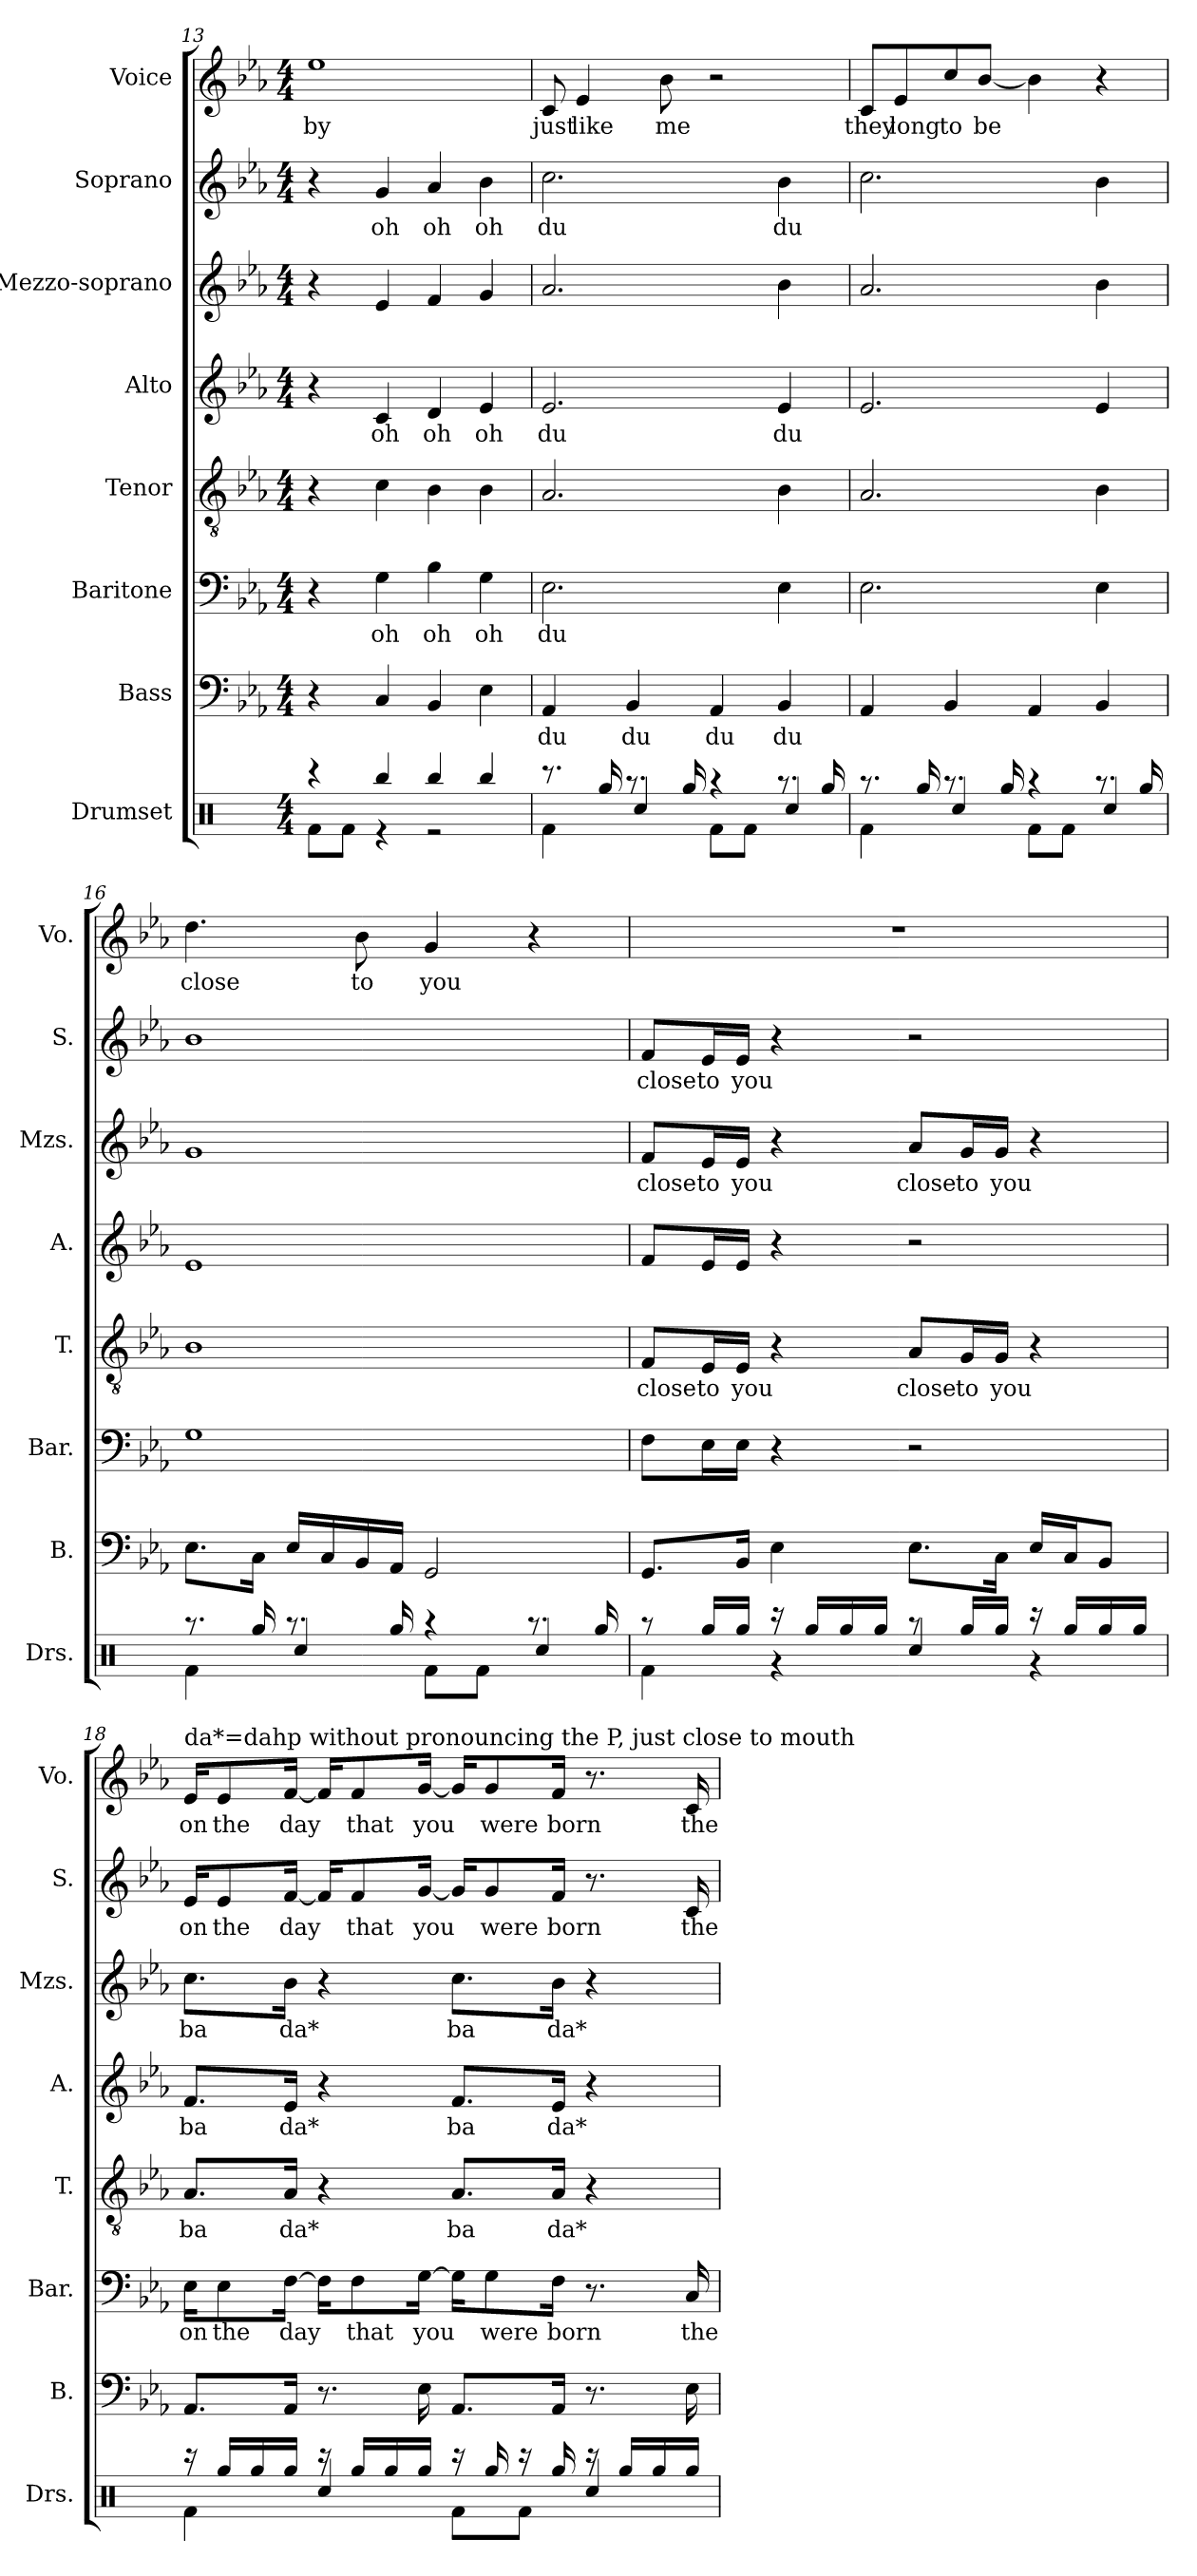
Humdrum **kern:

**kern	**kern	**text	**kern	**text	**kern	**text	**kern	**text	**kern	**text	**kern	**text	**kern	**text
*part8	*part7	*part7	*part6	*part6	*part5	*part5	*part4	*part4	*part3	*part3	*part2	*part2	*part1	*part1
*staff8	*staff7	*staff7	*staff6	*staff6	*staff5	*staff5	*staff4	*staff4	*staff3	*staff3	*staff2	*staff2	*staff1	*staff1
*I"Drumset	*I"Bass	*	*I"Baritone	*	*I"Tenor	*	*I"Alto	*	*I"Mezzo-soprano	*	*I"Soprano	*	*I"Voice	*
*I'Drs.	*I'B.	*	*I'Bar.	*	*I'T.	*	*I'A.	*	*I'Mzs.	*	*I'S.	*	*I'Vo.	*
*clefX	*clefF4	*	*clefF4	*	*clefGv2	*	*clefG2	*	*clefG2	*	*clefG2	*	*clefG2	*
*k[]	*k[b-e-a-]	*	*k[b-e-a-]	*	*k[b-e-a-]	*	*k[b-e-a-]	*	*k[b-e-a-]	*	*k[b-e-a-]	*	*k[b-e-a-]	*
*M4/4	*M4/4	*	*M4/4	*	*M4/4	*	*M4/4	*	*M4/4	*	*M4/4	*	*M4/4	*
=13	=13	=13	=13	=13	=13	=13	=13	=13	=13	=13	=13	=13	=13	=13
*^	*	*	*	*	*	*	*	*	*	*	*	*	*	*
!	!	!	!	!	!	!	!	!	!	!	!	!	!	!	!LO:LY:b
4r	8Rf\L	4r	.	4r	.	4r	.	4r	.	4r	.	4r	.	1ee-	by
.	8Rf\J	.	.	.	.	.	.	.	.	.	.	.	.	.	.
!	!	!	!	!	!LO:LY:b	!	!	!	!LO:LY:b	!	!	!	!LO:LY:b	!	!
4Rbb/	4r	4C/	.	4G\	oh	4c\	.	4c/	oh	4e-/	.	4g/	oh	.	.
!	!	!	!	!	!LO:LY:b	!	!	!	!LO:LY:b	!	!	!	!LO:LY:b	!	!
4Rbb/	2r	4BB-/	.	4B-\	oh	4B-\	.	4d/	oh	4f/	.	4a-/	oh	.	.
!	!	!	!	!	!LO:LY:b	!	!	!	!LO:LY:b	!	!	!	!LO:LY:b	!	!
4Rbb/	.	4E-\	.	4G\	oh	4B-\	.	4e-/	oh	4g/	.	4b-\	oh	.	.
=14	=14	=14	=14	=14	=14	=14	=14	=14	=14	=14	=14	=14	=14	=14	=14
!	!	!	!LO:LY:b	!	!LO:LY:b	!	!	!	!LO:LY:b	!	!	!	!LO:LY:b	!	!LO:LY:b
8.r	4Rf\	4AA-/	du	2.E-\	du	2.A-/	.	2.e-/	du	2.a-/	.	2.cc\	du	8c/	just
!	!	!	!	!	!	!	!	!	!	!	!	!	!	!	!LO:LY:b
.	.	.	.	.	.	.	.	.	.	.	.	.	.	4e-/	like
16Rgg/	.	.	.	.	.	.	.	.	.	.	.	.	.	.	.
!	!	!	!LO:LY:b	!	!	!	!	!	!	!	!	!	!	!	!
8.r	4Rcc/	4BB-/	du	.	.	.	.	.	.	.	.	.	.	.	.
!	!	!	!	!	!	!	!	!	!	!	!	!	!	!	!LO:LY:b
.	.	.	.	.	.	.	.	.	.	.	.	.	.	8b-\	me
16Rgg/	.	.	.	.	.	.	.	.	.	.	.	.	.	.	.
!	!	!	!LO:LY:b	!	!	!	!	!	!	!	!	!	!	!	!
4r	8Rf\L	4AA-/	du	.	.	.	.	.	.	.	.	.	.	2r	.
.	8Rf\J	.	.	.	.	.	.	.	.	.	.	.	.	.	.
!	!	!	!LO:LY:b	!	!	!	!	!	!LO:LY:b	!	!	!	!LO:LY:b	!	!
8.r	4Rcc/	4BB-/	du	4E-\	.	4B-\	.	4e-/	du	4b-\	.	4b-\	du	.	.
16Rgg/	.	.	.	.	.	.	.	.	.	.	.	.	.	.	.
!!LO:PB:g=z
=15	=15	=15	=15	=15	=15	=15	=15	=15	=15	=15	=15	=15	=15	=15	=15
!	!	!	!	!	!	!	!	!	!	!	!	!	!	!	!LO:LY:b
8.r	4Rf\	4AA-/	.	2.E-\	.	2.A-/	.	2.e-/	.	2.a-/	.	2.cc\	.	8c/L	they
!	!	!	!	!	!	!	!	!	!	!	!	!	!	!	!LO:LY:b
.	.	.	.	.	.	.	.	.	.	.	.	.	.	8e-/	long
16Rgg/	.	.	.	.	.	.	.	.	.	.	.	.	.	.	.
!	!	!	!	!	!	!	!	!	!	!	!	!	!	!	!LO:LY:b
8.r	4Rcc/	4BB-/	.	.	.	.	.	.	.	.	.	.	.	8cc/	to
!	!	!	!	!	!	!	!	!	!	!	!	!	!	!	!LO:LY:b
.	.	.	.	.	.	.	.	.	.	.	.	.	.	[8b-/J	be
16Rgg/	.	.	.	.	.	.	.	.	.	.	.	.	.	.	.
4r	8Rf\L	4AA-/	.	.	.	.	.	.	.	.	.	.	.	4b-\]	.
.	8Rf\J	.	.	.	.	.	.	.	.	.	.	.	.	.	.
8.r	4Rcc/	4BB-/	.	4E-\	.	4B-\	.	4e-/	.	4b-\	.	4b-\	.	4r	.
16Rgg/	.	.	.	.	.	.	.	.	.	.	.	.	.	.	.
=16	=16	=16	=16	=16	=16	=16	=16	=16	=16	=16	=16	=16	=16	=16	=16
!	!	!	!	!	!	!	!	!	!	!	!	!	!	!	!LO:LY:b
8.r	4Rf\	8.E-\L	.	1G	.	1B-	.	1e-	.	1g	.	1b-	.	4.dd\	close
16Rgg/	.	16C\Jk	.	.	.	.	.	.	.	.	.	.	.	.	.
8.r	4Rcc/	16E-/LL	.	.	.	.	.	.	.	.	.	.	.	.	.
.	.	16C/	.	.	.	.	.	.	.	.	.	.	.	.	.
!	!	!	!	!	!	!	!	!	!	!	!	!	!	!	!LO:LY:b
.	.	16BB-/	.	.	.	.	.	.	.	.	.	.	.	8b-\	to
16Rgg/	.	16AA-/JJ	.	.	.	.	.	.	.	.	.	.	.	.	.
!	!	!	!	!	!	!	!	!	!	!	!	!	!	!	!LO:LY:b
4r	8Rf\L	2GG/	.	.	.	.	.	.	.	.	.	.	.	4g/	you
.	8Rf\J	.	.	.	.	.	.	.	.	.	.	.	.	.	.
8.r	4Rcc/	.	.	.	.	.	.	.	.	.	.	.	.	4r	.
16Rgg/	.	.	.	.	.	.	.	.	.	.	.	.	.	.	.
=17	=17	=17	=17	=17	=17	=17	=17	=17	=17	=17	=17	=17	=17	=17	=17
!	!	!	!	!	!	!	!LO:LY:b	!	!	!	!LO:LY:b	!	!LO:LY:b	!	!
8r	4Rf\	8.GG/L	.	8F\L	.	8F/L	close	8f/L	.	8f/L	close	8f/L	close	1r	.
!	!	!	!	!	!	!	!LO:LY:b	!	!	!	!LO:LY:b	!	!LO:LY:b	!	!
16Rgg/LL	.	.	.	16E-\L	.	16E-/L	to	16e-/L	.	16e-/L	to	16e-/L	to	.	.
!	!	!	!	!	!	!	!LO:LY:b	!	!	!	!LO:LY:b	!	!LO:LY:b	!	!
16Rgg/JJ	.	16BB-/Jk	.	16E-\JJ	.	16E-/JJ	you	16e-/JJ	.	16e-/JJ	you	16e-/JJ	you	.	.
16r	4r	4E-\	.	4r	.	4r	.	4r	.	4r	.	4r	.	.	.
16Rgg/LL	.	.	.	.	.	.	.	.	.	.	.	.	.	.	.
16Rgg/	.	.	.	.	.	.	.	.	.	.	.	.	.	.	.
16Rgg/JJ	.	.	.	.	.	.	.	.	.	.	.	.	.	.	.
!	!	!	!	!	!	!	!LO:LY:b	!	!	!	!LO:LY:b	!	!	!	!
8r	4Rcc/	8.E-\L	.	2r	.	8A-/L	close	2r	.	8a-/L	close	2r	.	.	.
!	!	!	!	!	!	!	!LO:LY:b	!	!	!	!LO:LY:b	!	!	!	!
16Rgg/LL	.	.	.	.	.	16G/L	to	.	.	16g/L	to	.	.	.	.
!	!	!	!	!	!	!	!LO:LY:b	!	!	!	!LO:LY:b	!	!	!	!
16Rgg/JJ	.	16C\Jk	.	.	.	16G/JJ	you	.	.	16g/JJ	you	.	.	.	.
16r	4r	16E-/LL	.	.	.	4r	.	.	.	4r	.	.	.	.	.
16Rgg/LL	.	16C/J	.	.	.	.	.	.	.	.	.	.	.	.	.
16Rgg/	.	8BB-/J	.	.	.	.	.	.	.	.	.	.	.	.	.
16Rgg/JJ	.	.	.	.	.	.	.	.	.	.	.	.	.	.	.
!!LO:PB:g=z
=18	=18	=18	=18	=18	=18	=18	=18	=18	=18	=18	=18	=18	=18	=18	=18
!	!	!	!	!	!	!	!	!	!	!	!	!	!	!LO:TX:a:t=da*=dahp without pronouncing the P, just close to mouth	!
!	!	!	!	!	!LO:LY:b	!	!LO:LY:b	!	!LO:LY:b	!	!LO:LY:b	!	!LO:LY:b	!	!LO:LY:b
16r	4Rf\	8.AA-/L	.	16E-\KL	on	8.A-/L	ba	8.f/L	ba	8.cc\L	ba	16e-/KL	on	16e-/KL	on
!	!	!	!	!	!LO:LY:b	!	!	!	!	!	!	!	!LO:LY:b	!	!LO:LY:b
16Rgg/LL	.	.	.	8E-\	the	.	.	.	.	.	.	8e-/	the	8e-/	the
16Rgg/	.	.	.	.	.	.	.	.	.	.	.	.	.	.	.
!	!	!	!	!	!LO:LY:b	!	!LO:LY:b	!	!LO:LY:b	!	!LO:LY:b	!	!LO:LY:b	!	!LO:LY:b
16Rgg/JJ	.	16AA-/Jk	.	[16F\Jk	day	16A-/Jk	da*	16e-/Jk	da*	16b-\Jk	da*	[16f/Jk	day	[16f/Jk	day
16r	4Rcc/	8.r	.	16F\KL]	.	4r	.	4r	.	4r	.	16f/KL]	.	16f/KL]	.
!	!	!	!	!	!LO:LY:b	!	!	!	!	!	!	!	!LO:LY:b	!	!LO:LY:b
16Rgg/LL	.	.	.	8F\	that	.	.	.	.	.	.	8f/	that	8f/	that
16Rgg/	.	.	.	.	.	.	.	.	.	.	.	.	.	.	.
!	!	!	!	!	!LO:LY:b	!	!	!	!	!	!	!	!LO:LY:b	!	!LO:LY:b
16Rgg/JJ	.	16E-\	.	[16G\Jk	you	.	.	.	.	.	.	[16g/Jk	you	[16g/Jk	you
!	!	!	!	!	!	!	!LO:LY:b	!	!LO:LY:b	!	!LO:LY:b	!	!	!	!
16r	8Rf\L	8.AA-/L	.	16G\KL]	.	8.A-/L	ba	8.f/L	ba	8.cc\L	ba	16g/KL]	.	16g/KL]	.
!	!	!	!	!	!LO:LY:b	!	!	!	!	!	!	!	!LO:LY:b	!	!LO:LY:b
16Rgg/	.	.	.	8G\	were	.	.	.	.	.	.	8g/	were	8g/	were
16r	8Rf\J	.	.	.	.	.	.	.	.	.	.	.	.	.	.
!	!	!	!	!	!LO:LY:b	!	!LO:LY:b	!	!LO:LY:b	!	!LO:LY:b	!	!LO:LY:b	!	!LO:LY:b
16Rgg/	.	16AA-/Jk	.	16F\Jk	born	16A-/Jk	da*	16e-/Jk	da*	16b-\Jk	da*	16f/Jk	born	16f/Jk	born
16r	4Rcc/	8.r	.	8.r	.	4r	.	4r	.	4r	.	8.r	.	8.r	.
16Rgg/LL	.	.	.	.	.	.	.	.	.	.	.	.	.	.	.
16Rgg/	.	.	.	.	.	.	.	.	.	.	.	.	.	.	.
!	!	!	!	!	!LO:LY:b	!	!	!	!	!	!	!	!LO:LY:b	!	!LO:LY:b
16Rgg/JJ	.	16E-\	.	16C/	the	.	.	.	.	.	.	16c/	the	16c/	the
*v	*v	*	*	*	*	*	*	*	*	*	*	*	*	*	*
=	=	=	=	=	=	=	=	=	=	=	=	=	=	=
*-	*-	*-	*-	*-	*-	*-	*-	*-	*-	*-	*-	*-	*-	*-
